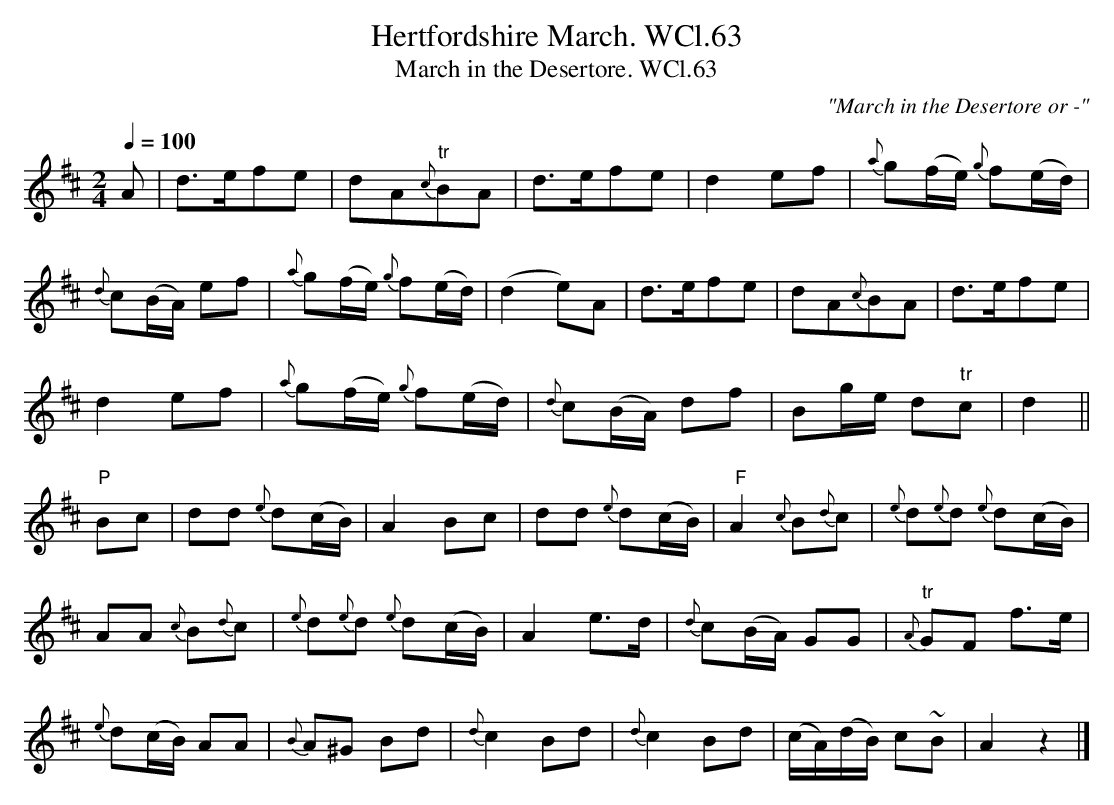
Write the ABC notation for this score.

X:1
T:Hertfordshire March. WCl.63
T:March in the Desertore. WCl.63
M:2/4
L:1/8
Q:1/4=100
C:"March in the Desertore or -"
K:D
A|d>efe|dA{c}"tr"BA|d>efe|d2ef|{a}g(f/2e/2) {g}f(e/2d/2)|
{d}c(B/2A/2) ef|{a}g(f/2e/2) {g}f(e/2d/2)|(d2e)A|\
d>efe|dA{c}BA|d>efe|
d2ef|{a}g(f/2e/2) {g}f(e/2d/2)|{d}c(B/2A/2) df|Bg/2e/2 d"tr"c|d2||
"P"Bc|dd {e}d(c/2B/2)|A2Bc|dd {e}d(c/2B/2)|\
" F"A2{c}B{d}c|{e}d{e}d {e}d(c/2B/2)|
AA {c}B{d}c|{e}d{e}d {e}d(c/2B/2)|\
A2 e>d|{d}c(B/2A/2) GG|{A}"tr"GF f>e|
{e}d(c/2B/2) AA|{B}A^G Bd|{d}c2 Bd|\
{d}c2 Bd|(c/2A/2)(d/2B/2) c~B|A2z2|]
